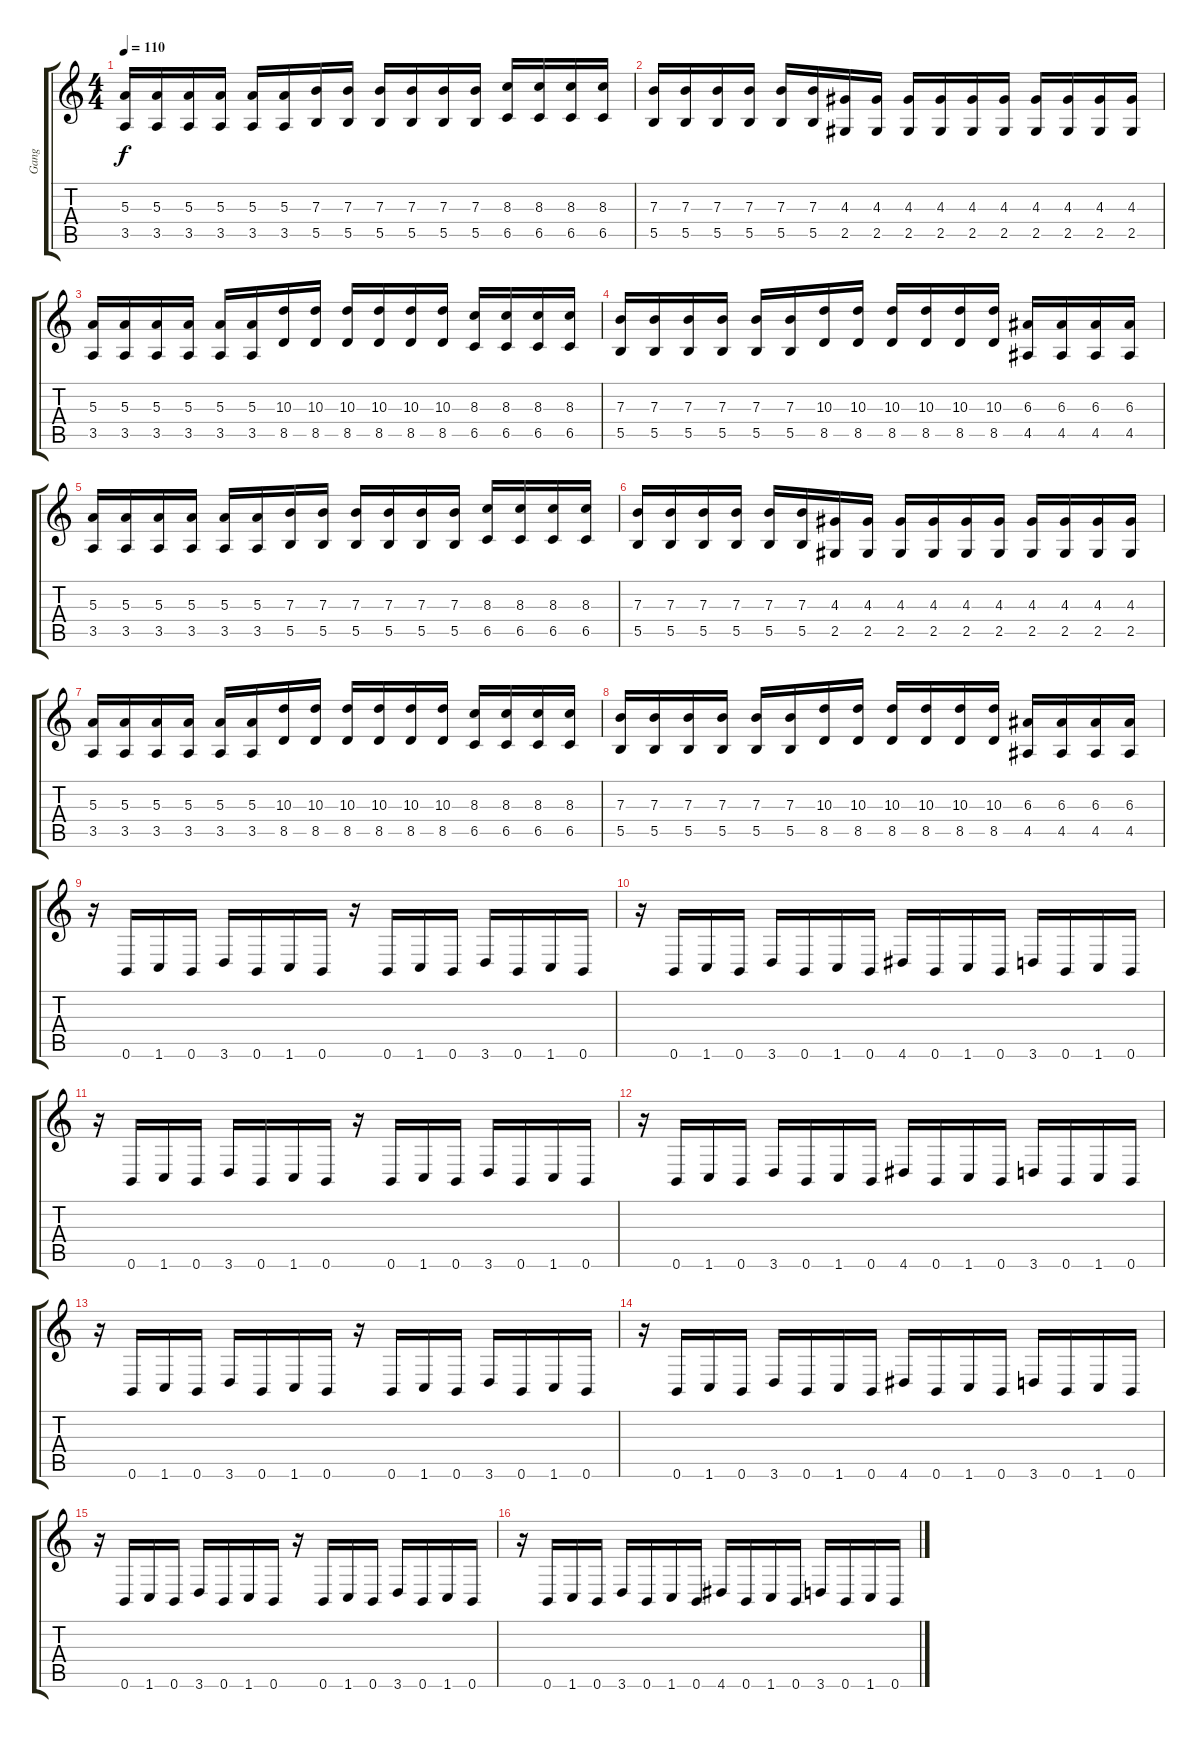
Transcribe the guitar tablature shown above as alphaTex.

\track ("Gang" "Gang") {instrument distortionguitar}
\staff {score tabs}
\tuning (Db4 Ab3 E3 B2 Gb2 B1) {hide}
\ts (4 4)
\tempo 110
\clef g2
\ks c
(5.3 3.5).16{dy f} (5.3 3.5).16 (5.3 3.5).16 (5.3 3.5).16 (5.3 3.5).16 (5.3 3.5).16 (7.3 5.5).16 (7.3 5.5).16 (7.3 5.5).16 (7.3 5.5).16 (7.3 5.5).16 (7.3 5.5).16 (8.3 6.5).16 (8.3 6.5).16 (8.3 6.5).16 (8.3 6.5).16 |
(7.3 5.5).16 (7.3 5.5).16 (7.3 5.5).16 (7.3 5.5).16 (7.3 5.5).16 (7.3 5.5).16 (4.3 2.5).16 (4.3 2.5).16 (4.3 2.5).16 (4.3 2.5).16 (4.3 2.5).16 (4.3 2.5).16 (4.3 2.5).16 (4.3 2.5).16 (4.3 2.5).16 (4.3 2.5).16 |
(5.3 3.5).16 (5.3 3.5).16 (5.3 3.5).16 (5.3 3.5).16 (5.3 3.5).16 (5.3 3.5).16 (10.3 8.5).16 (10.3 8.5).16 (10.3 8.5).16 (10.3 8.5).16 (10.3 8.5).16 (10.3 8.5).16 (8.3 6.5).16 (8.3 6.5).16 (8.3 6.5).16 (8.3 6.5).16 |
(7.3 5.5).16 (7.3 5.5).16 (7.3 5.5).16 (7.3 5.5).16 (7.3 5.5).16 (7.3 5.5).16 (10.3 8.5).16 (10.3 8.5).16 (10.3 8.5).16 (10.3 8.5).16 (10.3 8.5).16 (10.3 8.5).16 (6.3 4.5).16 (6.3 4.5).16 (6.3 4.5).16 (6.3 4.5).16 |
(5.3 3.5).16 (5.3 3.5).16 (5.3 3.5).16 (5.3 3.5).16 (5.3 3.5).16 (5.3 3.5).16 (7.3 5.5).16 (7.3 5.5).16 (7.3 5.5).16 (7.3 5.5).16 (7.3 5.5).16 (7.3 5.5).16 (8.3 6.5).16 (8.3 6.5).16 (8.3 6.5).16 (8.3 6.5).16 |
(7.3 5.5).16 (7.3 5.5).16 (7.3 5.5).16 (7.3 5.5).16 (7.3 5.5).16 (7.3 5.5).16 (4.3 2.5).16 (4.3 2.5).16 (4.3 2.5).16 (4.3 2.5).16 (4.3 2.5).16 (4.3 2.5).16 (4.3 2.5).16 (4.3 2.5).16 (4.3 2.5).16 (4.3 2.5).16 |
(5.3 3.5).16 (5.3 3.5).16 (5.3 3.5).16 (5.3 3.5).16 (5.3 3.5).16 (5.3 3.5).16 (10.3 8.5).16 (10.3 8.5).16 (10.3 8.5).16 (10.3 8.5).16 (10.3 8.5).16 (10.3 8.5).16 (8.3 6.5).16 (8.3 6.5).16 (8.3 6.5).16 (8.3 6.5).16 |
(7.3 5.5).16 (7.3 5.5).16 (7.3 5.5).16 (7.3 5.5).16 (7.3 5.5).16 (7.3 5.5).16 (10.3 8.5).16 (10.3 8.5).16 (10.3 8.5).16 (10.3 8.5).16 (10.3 8.5).16 (10.3 8.5).16 (6.3 4.5).16 (6.3 4.5).16 (6.3 4.5).16 (6.3 4.5).16 |
r.16 0.6.16 1.6.16 0.6.16 3.6.16 0.6.16 1.6.16 0.6.16 r.16 0.6.16 1.6.16 0.6.16 3.6.16 0.6.16 1.6.16 0.6.16 |
r.16 0.6.16 1.6.16 0.6.16 3.6.16 0.6.16 1.6.16 0.6.16 4.6.16 0.6.16 1.6.16 0.6.16 3.6.16 0.6.16 1.6.16 0.6.16 |
r.16 0.6.16 1.6.16 0.6.16 3.6.16 0.6.16 1.6.16 0.6.16 r.16 0.6.16 1.6.16 0.6.16 3.6.16 0.6.16 1.6.16 0.6.16 |
r.16 0.6.16 1.6.16 0.6.16 3.6.16 0.6.16 1.6.16 0.6.16 4.6.16 0.6.16 1.6.16 0.6.16 3.6.16 0.6.16 1.6.16 0.6.16 |
r.16 0.6.16 1.6.16 0.6.16 3.6.16 0.6.16 1.6.16 0.6.16 r.16 0.6.16 1.6.16 0.6.16 3.6.16 0.6.16 1.6.16 0.6.16 |
r.16 0.6.16 1.6.16 0.6.16 3.6.16 0.6.16 1.6.16 0.6.16 4.6.16 0.6.16 1.6.16 0.6.16 3.6.16 0.6.16 1.6.16 0.6.16 |
r.16 0.6.16 1.6.16 0.6.16 3.6.16 0.6.16 1.6.16 0.6.16 r.16 0.6.16 1.6.16 0.6.16 3.6.16 0.6.16 1.6.16 0.6.16 |
r.16 0.6.16 1.6.16 0.6.16 3.6.16 0.6.16 1.6.16 0.6.16 4.6.16 0.6.16 1.6.16 0.6.16 3.6.16 0.6.16 1.6.16 0.6.16
